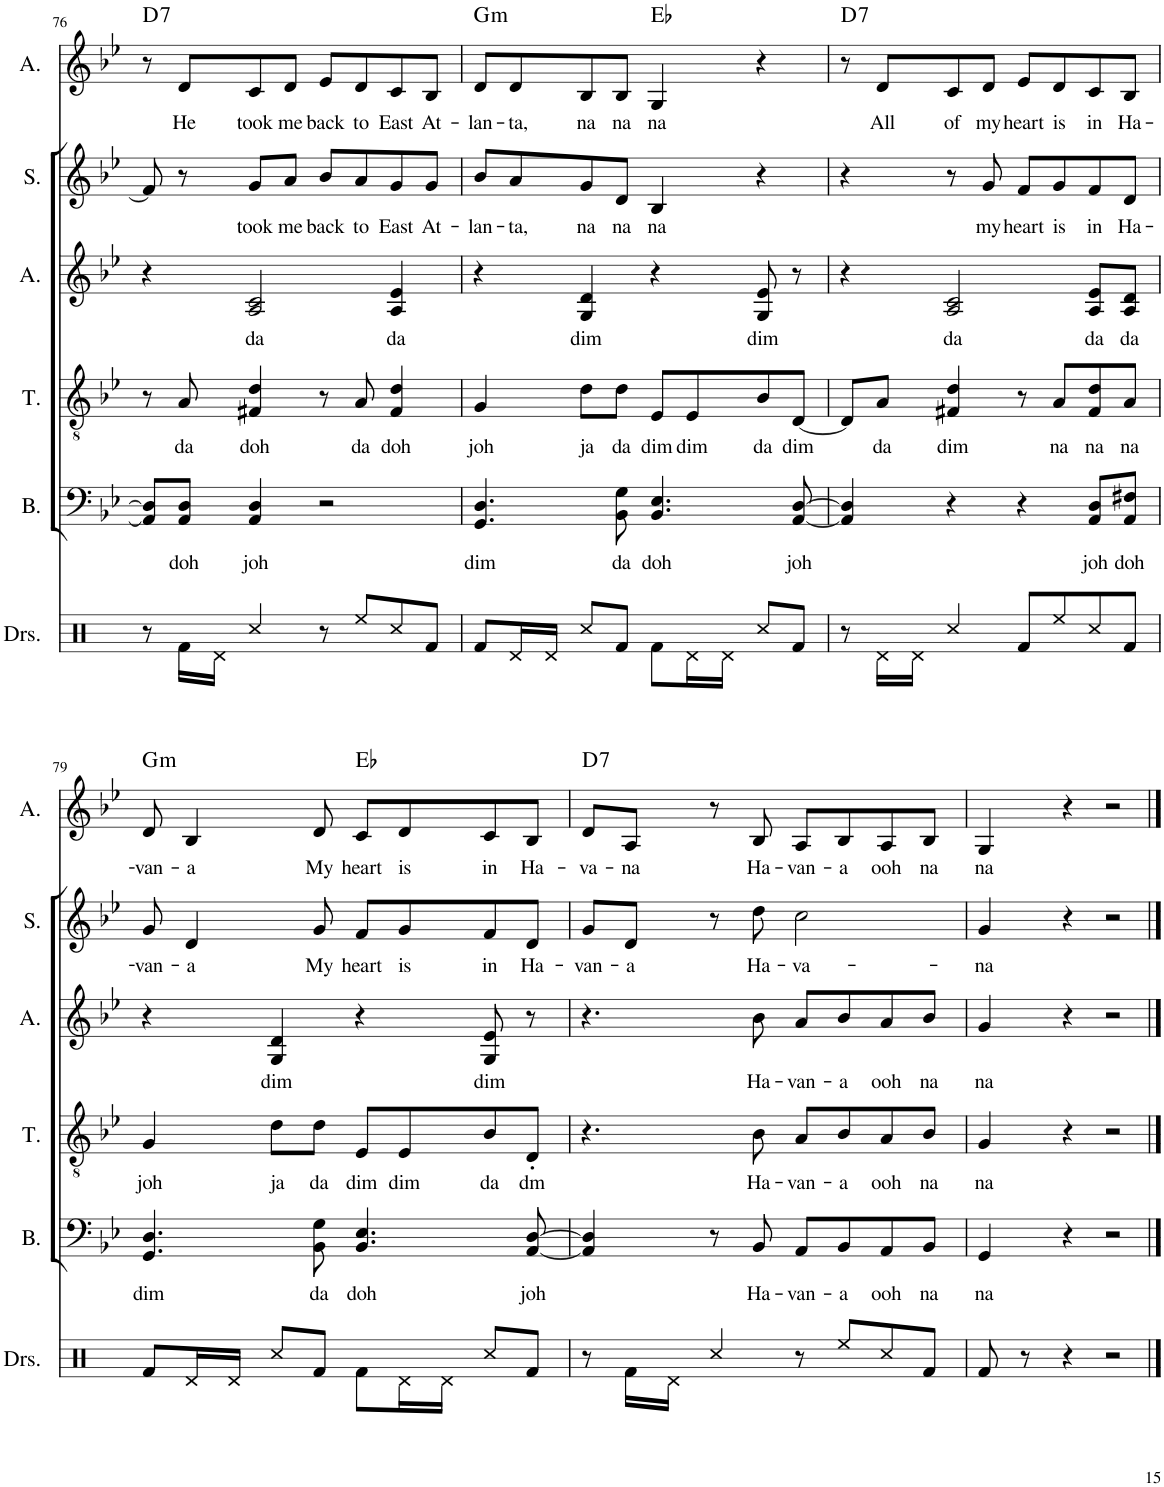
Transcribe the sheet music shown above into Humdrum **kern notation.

**kern	**kern	**text	**kern	**text	**kern	**text	**kern	**text	**kern	**text	**harte
*part6	*part5	*part5	*part4	*part4	*part3	*part3	*part2	*part2	*part1	*part1	*part1
*staff6	*staff5	*staff5	*staff4	*staff4	*staff3	*staff3	*staff2	*staff2	*staff1	*staff1	*
*I"Drumset	*I"Bass	*	*I"Tenor	*	*I"Alto	*	*I"Soprano	*	*I"Alto	*	*
*I'Drs.	*I'B.	*	*I'T.	*	*I'A.	*	*I'S.	*	*I'A.	*	*
!!LO:PB:g=z
*clefX	*clefF4	*	*clefGv2	*	*clefG2	*	*clefG2	*	*clefG2	*	*
*k[]	*k[b-e-]	*	*k[b-e-]	*	*k[b-e-]	*	*k[b-e-]	*	*k[b-e-]	*	*
*M4/4	*M4/4	*	*M4/4	*	*M4/4	*	*M4/4	*	*M4/4	*	*
=76	=76	=76	=76	=76	=76	=76	=76	=76	=76	=76	=76
!	!	!	!	!	!	!	!	!	!	!	!LO:H:kt=7
8r	8AA/] 8D/]L	.	8r	.	4r	.	8f/]	.	8r	.	D:7
!	!	!LO:LY:b	!	!LO:LY:b	!	!	!	!	!	!LO:LY:b	!
16Rf\LL	8AA/ 8D/J	doh	8A/	da	.	.	8r	.	8d/L	He	.
16Rd\JJ	.	.	.	.	.	.	.	.	.	.	.
!	!	!LO:LY:b	!	!LO:LY:b	!	!LO:LY:b	!	!LO:LY:b	!	!LO:LY:b	!
4Rcc/	4AA/ 4D/	joh	4F#X/ 4d/	doh	2A/ 2c/	da	8g/L	took	8c/	took	.
!	!	!	!	!	!	!	!	!LO:LY:b	!	!LO:LY:b	!
.	.	.	.	.	.	.	8a/J	me	8d/J	me	.
!	!	!	!	!	!	!	!	!LO:LY:b	!	!LO:LY:b	!
8r	2r	.	8r	.	.	.	8b-/L	back	8e-/L	back	.
!	!	!	!	!LO:LY:b	!	!	!	!LO:LY:b	!	!LO:LY:b	!
8Ree/L	.	.	8A/	da	.	.	8a/	to	8d/	to	.
!	!	!	!	!LO:LY:b	!	!LO:LY:b	!	!LO:LY:b	!	!LO:LY:b	!
8Rcc/	.	.	4F#/ 4d/	doh	4A/ 4e-/	da	8g/	East	8c/	East	.
!	!	!	!	!	!	!	!	!LO:LY:b	!	!LO:LY:b	!
8Rf/J	.	.	.	.	.	.	8g/J	At-	8B-/J	At-	.
=77	=77	=77	=77	=77	=77	=77	=77	=77	=77	=77	=77
!	!	!LO:LY:b	!	!LO:LY:b	!	!	!	!LO:LY:b	!	!LO:LY:b	!LO:H:kt=m
8Rf/L	4.GG/ 4.D/	dim	4G/	joh	4r	.	8b-/L	-lan-	8d/L	-lan-	G:min
!	!	!	!	!	!	!	!	!LO:LY:b	!	!LO:LY:b	!
16Rd/L	.	.	.	.	.	.	8a/	-ta,	8d/	-ta,	.
16Rd/JJ	.	.	.	.	.	.	.	.	.	.	.
!	!	!	!	!LO:LY:b	!	!LO:LY:b	!	!LO:LY:b	!	!LO:LY:b	!
8Rcc/L	.	.	8d\L	ja	4G/ 4d/	dim	8g/	na	8B-/	na	.
!	!	!LO:LY:b	!	!LO:LY:b	!	!	!	!LO:LY:b	!	!LO:LY:b	!
8Rf/J	8BB-\ 8G\	da	8d\J	da	.	.	8d/J	na	8B-/J	na	.
!	!	!LO:LY:b	!	!LO:LY:b	!	!	!	!LO:LY:b	!	!LO:LY:b	!
8Rf\L	4.BB-/ 4.E-/	doh	8E-/L	dim	4r	.	4B-/	na	4G/	na	Eb:maj
!	!	!	!	!LO:LY:b	!	!	!	!	!	!	!
16Rd\L	.	.	8E-/	dim	.	.	.	.	.	.	.
16Rd\JJ	.	.	.	.	.	.	.	.	.	.	.
!	!	!	!	!LO:LY:b	!	!LO:LY:b	!	!	!	!	!
8Rcc/L	.	.	8B-/	da	8G/ 8e-/	dim	4r	.	4r	.	.
!	!	!LO:LY:b	!	!LO:LY:b	!	!	!	!	!	!	!
8Rf/J	[8AA/ [8D/	joh	[8D/J	dim	8r	.	.	.	.	.	.
=78	=78	=78	=78	=78	=78	=78	=78	=78	=78	=78	=78
!	!	!	!	!	!	!	!	!	!	!	!LO:H:kt=7
8r	4AA/] 4D/]	.	8D/L]	.	4r	.	4r	.	8r	.	D:7
!	!	!	!	!LO:LY:b	!	!	!	!	!	!LO:LY:b	!
16Rd\LL	.	.	8A/J	da	.	.	.	.	8d/L	All	.
16Rd\JJ	.	.	.	.	.	.	.	.	.	.	.
!	!	!	!	!LO:LY:b	!	!LO:LY:b	!	!	!	!LO:LY:b	!
4Rcc/	4r	.	4F#X/ 4d/	dim	2A/ 2c/	da	8r	.	8c/	of	.
!	!	!	!	!	!	!	!	!LO:LY:b	!	!LO:LY:b	!
.	.	.	.	.	.	.	8g/	my	8d/J	my	.
!	!	!	!	!	!	!	!	!LO:LY:b	!	!LO:LY:b	!
8Rf/L	4r	.	8r	.	.	.	8f/L	heart	8e-/L	heart	.
!	!	!	!	!LO:LY:b	!	!	!	!LO:LY:b	!	!LO:LY:b	!
8Ree/	.	.	8A/L	na	.	.	8g/	is	8d/	is	.
!	!	!LO:LY:b	!	!LO:LY:b	!	!LO:LY:b	!	!LO:LY:b	!	!LO:LY:b	!
8Rcc/	8AA/ 8D/L	joh	8F#/ 8d/	na	8A/ 8e-/L	da	8f/	in	8c/	in	.
!	!	!LO:LY:b	!	!LO:LY:b	!	!LO:LY:b	!	!LO:LY:b	!	!LO:LY:b	!
8Rf/J	8AA/ 8F#X/J	doh	8A/J	na	8A/ 8d/J	da	8d/J	Ha-	8B-/J	Ha-	.
!!LO:LB:g=z
=79	=79	=79	=79	=79	=79	=79	=79	=79	=79	=79	=79
!	!	!LO:LY:b	!	!LO:LY:b	!	!	!	!LO:LY:b	!	!LO:LY:b	!LO:H:kt=m
8Rf/L	4.GG/ 4.D/	dim	4G/	joh	4r	.	8g/	-van-	8d/	-van-	G:min
!	!	!	!	!	!	!	!	!LO:LY:b	!	!LO:LY:b	!
16Rd/L	.	.	.	.	.	.	4d/	-a	4B-/	-a	.
16Rd/JJ	.	.	.	.	.	.	.	.	.	.	.
!	!	!	!	!LO:LY:b	!	!LO:LY:b	!	!	!	!	!
8Rcc/L	.	.	8d\L	ja	4G/ 4d/	dim	.	.	.	.	.
!	!	!LO:LY:b	!	!LO:LY:b	!	!	!	!LO:LY:b	!	!LO:LY:b	!
8Rf/J	8BB-\ 8G\	da	8d\J	da	.	.	8g/	My	8d/	My	.
!	!	!LO:LY:b	!	!LO:LY:b	!	!	!	!LO:LY:b	!	!LO:LY:b	!
8Rf\L	4.BB-/ 4.E-/	doh	8E-/L	dim	4r	.	8f/L	heart	8c/L	heart	Eb:maj
!	!	!	!	!LO:LY:b	!	!	!	!LO:LY:b	!	!LO:LY:b	!
16Rd\L	.	.	8E-/	dim	.	.	8g/	is	8d/	is	.
16Rd\JJ	.	.	.	.	.	.	.	.	.	.	.
!	!	!	!	!LO:LY:b	!	!LO:LY:b	!	!LO:LY:b	!	!LO:LY:b	!
8Rcc/L	.	.	8B-/	da	8G/ 8e-/	dim	8f/	in	8c/	in	.
!	!	!LO:LY:b	!	!LO:LY:b	!	!	!	!LO:LY:b	!	!LO:LY:b	!
8Rf/J	[8AA/ [8D/	joh	8D'/J	dm	8r	.	8d/J	Ha-	8B-/J	Ha-	.
=80	=80	=80	=80	=80	=80	=80	=80	=80	=80	=80	=80
!	!	!	!	!	!	!	!	!LO:LY:b	!	!LO:LY:b	!LO:H:kt=7
8r	4AA/] 4D/]	.	4.r	.	4.r	.	8g/L	-van-	8d/L	-va-	D:7
!	!	!	!	!	!	!	!	!LO:LY:b	!	!LO:LY:b	!
16Rf\LL	.	.	.	.	.	.	8d/J	-a	8A/J	-na	.
16Rd\JJ	.	.	.	.	.	.	.	.	.	.	.
4Rcc/	8r	.	.	.	.	.	8r	.	8r	.	.
!	!	!LO:LY:b	!	!LO:LY:b	!	!LO:LY:b	!	!LO:LY:b	!	!LO:LY:b	!
.	8BB-/	Ha-	8B-\	Ha-	8b-\	Ha-	8dd\	Ha-	8B-/	Ha-	.
!	!	!LO:LY:b	!	!LO:LY:b	!	!LO:LY:b	!	!LO:LY:b	!	!LO:LY:b	!
8r	8AA/L	-van-	8A/L	-van-	8a/L	-van-	2cc\	-va-	8A/L	-van-	.
!	!	!LO:LY:b	!	!LO:LY:b	!	!LO:LY:b	!	!	!	!LO:LY:b	!
8Ree/L	8BB-/	-a	8B-/	-a	8b-/	-a	.	.	8B-/	-a	.
!	!	!LO:LY:b	!	!LO:LY:b	!	!LO:LY:b	!	!	!	!LO:LY:b	!
8Rcc/	8AA/	ooh	8A/	ooh	8a/	ooh	.	.	8A/	ooh	.
!	!	!LO:LY:b	!	!LO:LY:b	!	!LO:LY:b	!	!	!	!LO:LY:b	!
8Rf/J	8BB-/J	na	8B-/J	na	8b-/J	na	.	.	8B-/J	na	.
=81	=81	=81	=81	=81	=81	=81	=81	=81	=81	=81	=81
!	!	!LO:LY:b	!	!LO:LY:b	!	!LO:LY:b	!	!LO:LY:b	!	!LO:LY:b	!
8Rf/	4GG/	na	4G/	na	4g/	na	4g/	na	4G/	na	.
8r	.	.	.	.	.	.	.	.	.	.	.
4r	4r	.	4r	.	4r	.	4r	.	4r	.	.
2r	2r	.	2r	.	2r	.	2r	.	2r	.	.
==	==	==	==	==	==	==	==	==	==	==	==
*-	*-	*-	*-	*-	*-	*-	*-	*-	*-	*-	*-
